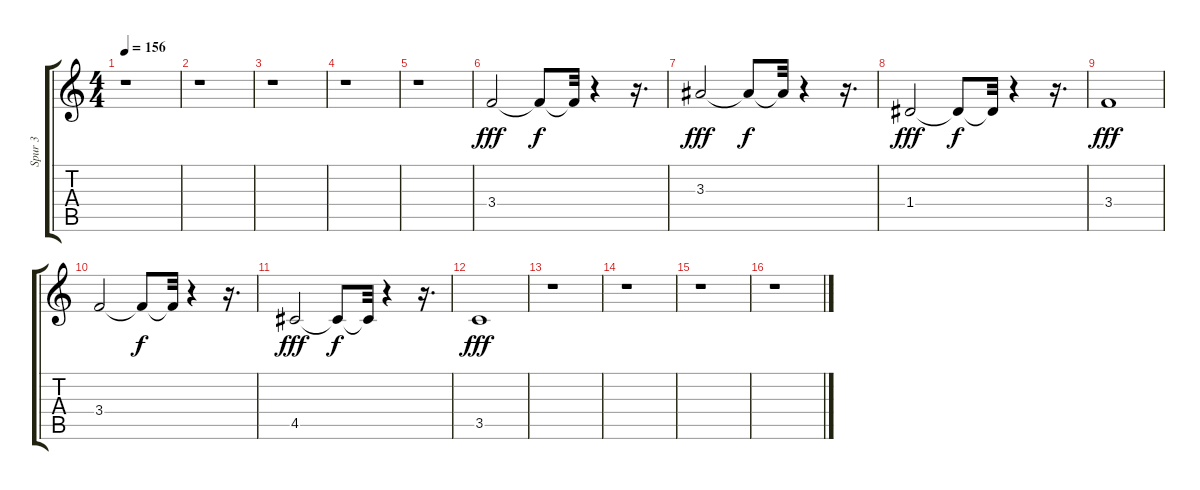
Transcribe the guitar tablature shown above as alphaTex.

\track ("Spur 3" "Spur 3") {instrument electricguitarclean}
\staff {score tabs}
\tuning (E4 B3 G3 D3 A2 E2) {hide}
\ts (4 4)
\tempo 156
\clef g2
\ks c
r.1{dy f} |
r.1 |
r.1 |
r.1 |
r.1 |
3.4.2{dy fff} 3.4{t}.8{dy f} 3.4{t}.32 r.4 r.16{d} |
3.3.2{dy fff} 3.3{t}.8{dy f} 3.3{t}.32 r.4 r.16{d} |
1.4.2{dy fff} 1.4{t}.8{dy f} 1.4{t}.32 r.4 r.16{d} |
3.4.1{dy fff} |
3.4.2 3.4{t}.8{dy f} 3.4{t}.32 r.4 r.16{d} |
4.5.2{dy fff} 4.5{t}.8{dy f} 4.5{t}.32 r.4 r.16{d} |
3.5.1{dy fff} |
r.1 |
r.1 |
r.1 |
r.1
